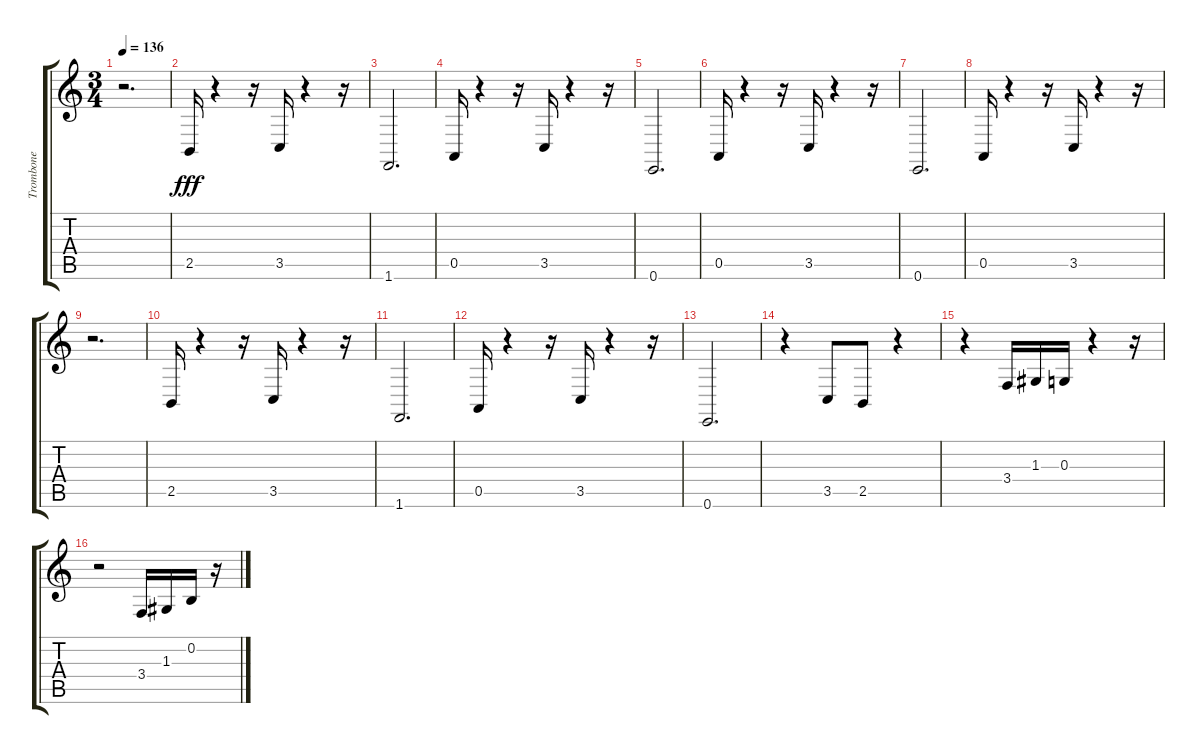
\track ("Trombone" "Trombone") {instrument trombone}
\staff {score tabs}
\tuning (E4 B3 G3 D3 A2 E2) {hide}
\ts (3 4)
\tempo 136
\clef g2
\ks c
r.2{d dy fff} |
2.5.16 r.4 r.16 3.5.16 r.4 r.16 |
1.6.2{d} |
0.5.16 r.4 r.16 3.5.16 r.4 r.16 |
0.6.2{d} |
0.5.16 r.4 r.16 3.5.16 r.4 r.16 |
0.6.2{d} |
0.5.16 r.4 r.16 3.5.16 r.4 r.16 |
r.2{d} |
2.5.16 r.4 r.16 3.5.16 r.4 r.16 |
1.6.2{d} |
0.5.16 r.4 r.16 3.5.16 r.4 r.16 |
0.6.2{d} |
r.4 3.5.8 2.5.8 r.4 |
r.4 3.4.16 1.3.16 0.3.16 r.4 r.16 |
r.2 3.4.16 1.3.16 0.2.16 r.16
